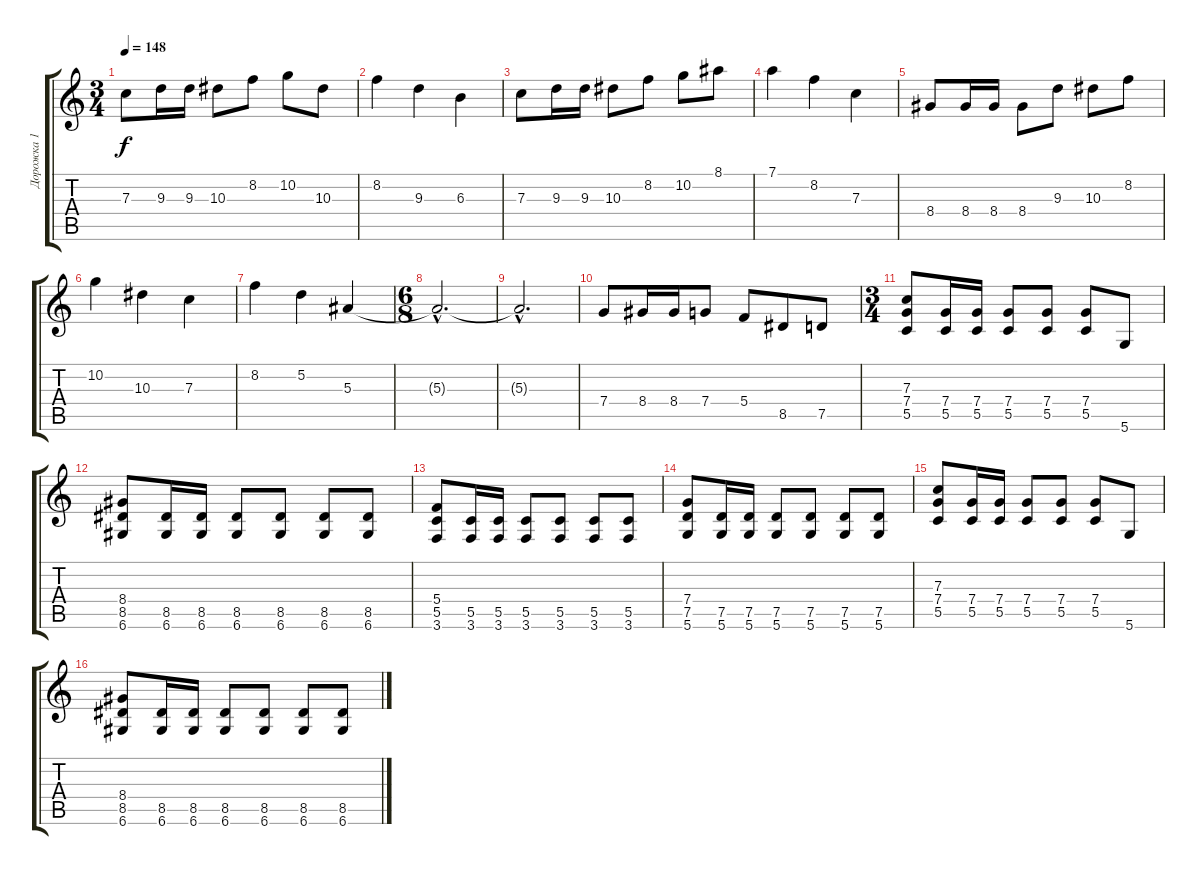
\track ("Дорожка 1" "Дорожка 1") {instrument distortionguitar}
\staff {score tabs}
\tuning (D4 A3 F3 C3 G2 D2) {hide}
\ts (3 4)
\tempo 148
\clef g2
\ks c
7.3.8{dy f} 9.3.16 9.3.16 10.3.8 8.2.8 10.2.8 10.3.8 |
8.2.4 9.3.4 6.3.4 |
7.3.8 9.3.16 9.3.16 10.3.8 8.2.8 10.2.8 8.1.8 |
7.1.4 8.2.4 7.3.4 |
8.4.8 8.4.16 8.4.16 8.4.8 9.3.8 10.3.8 8.2.8 |
10.2.4 10.3.4 7.3.4 |
8.2.4 5.2.4 5.3.4 |
\ts (6 8)
5.3{hac t}.2{d} |
5.3{hac t}.2{d} |
7.4.8 8.4.16 8.4.16 7.4.8 5.4.8 8.5.8 7.5.8 |
\ts (3 4)
(7.3 7.4 5.5).8 (7.4 5.5).16 (7.4 5.5).16 (7.4 5.5).8 (7.4 5.5).8 (7.4 5.5).8 5.6.8 |
(8.4 8.5 6.6).8 (8.5 6.6).16 (8.5 6.6).16 (8.5 6.6).8 (8.5 6.6).8 (8.5 6.6).8 (8.5 6.6).8 |
(5.4 5.5 3.6).8 (5.5 3.6).16 (5.5 3.6).16 (5.5 3.6).8 (5.5 3.6).8 (5.5 3.6).8 (5.5 3.6).8 |
(7.4 7.5 5.6).8 (7.5 5.6).16 (7.5 5.6).16 (7.5 5.6).8 (7.5 5.6).8 (7.5 5.6).8 (7.5 5.6).8 |
(7.3 7.4 5.5).8 (7.4 5.5).16 (7.4 5.5).16 (7.4 5.5).8 (7.4 5.5).8 (7.4 5.5).8 5.6.8 |
(8.4 8.5 6.6).8 (8.5 6.6).16 (8.5 6.6).16 (8.5 6.6).8 (8.5 6.6).8 (8.5 6.6).8 (8.5 6.6).8
